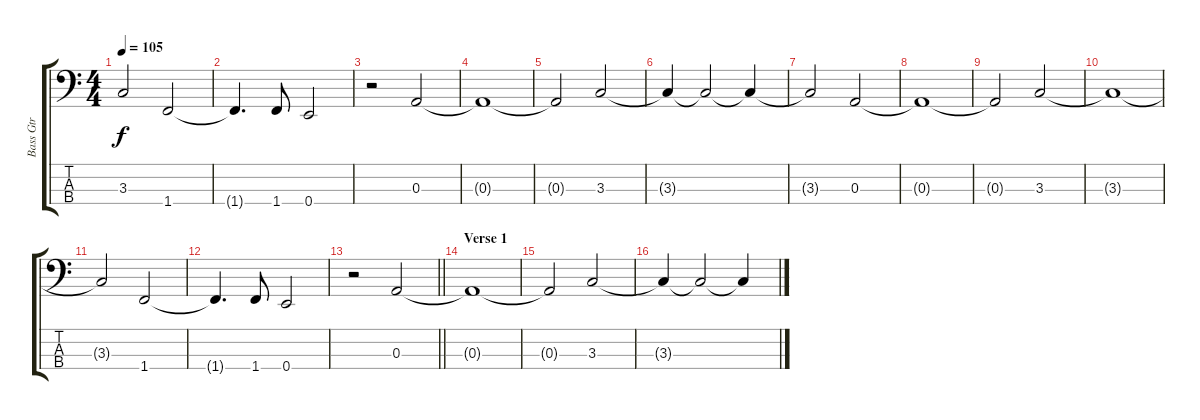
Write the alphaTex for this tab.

\track ("Bass Gtr" "Bass Gtr") {instrument electricbassfinger}
\staff {score tabs}
\tuning (G2 D2 A1 E1) {hide}
\ts (4 4)
\tempo 105
\clef f4
\ks c
3.3{t}.2{dy f} 1.4.2 |
1.4{t}.4{d} 1.4.8 0.4.2 |
r.2 0.3.2 |
0.3{t}.1 |
0.3{t}.2 3.3.2 |
3.3{t}.4 3.3{t}.2 3.3{t}.4 |
3.3{t}.2 0.3.2 |
0.3{t}.1 |
0.3{t}.2 3.3.2 |
3.3{t}.1 |
3.3{t}.2 1.4.2 |
1.4{t}.4{d} 1.4.8 0.4.2 |
\barLineRight lightlight
r.2 0.3.2 |
\section ("" "Verse 1")
0.3{t}.1 |
0.3{t}.2 3.3.2 |
3.3{t}.4 3.3{t}.2 3.3{t}.4
